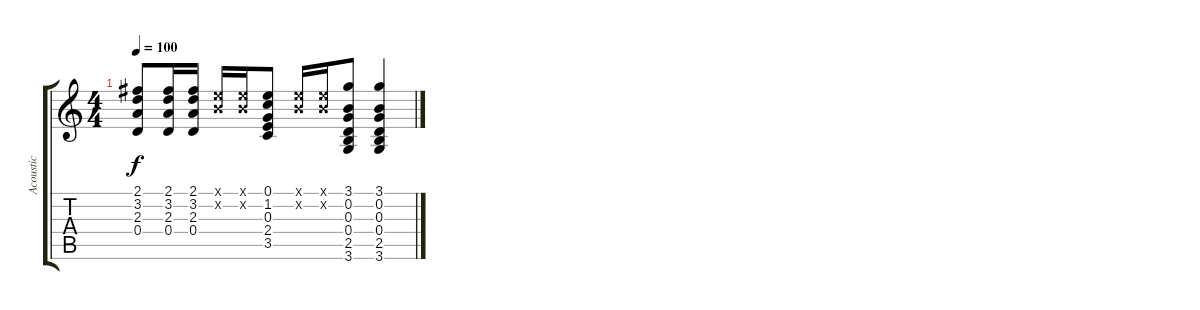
\track ("Acoustic" "Acoustic") {instrument acousticguitarsteel}
\staff {score tabs}
\tuning (E4 B3 G3 D3 A2 E2) {hide}
\ts (4 4)
\tempo 100
\clef g2
\ks c
(2.1 3.2 2.3 0.4).8{dy f} (2.1 3.2 2.3 0.4).16 (2.1 3.2 2.3 0.4).16 (0.1{x} 0.2{x}).16 (0.1{x} 0.2{x}).16 (0.1 1.2 0.3 2.4 3.5).8 (0.1{x} 0.2{x}).16 (0.1{x} 0.2{x}).16 (3.1 0.2 0.3 0.4 2.5 3.6).8 (3.1 0.2 0.3 0.4 2.5 3.6).4
